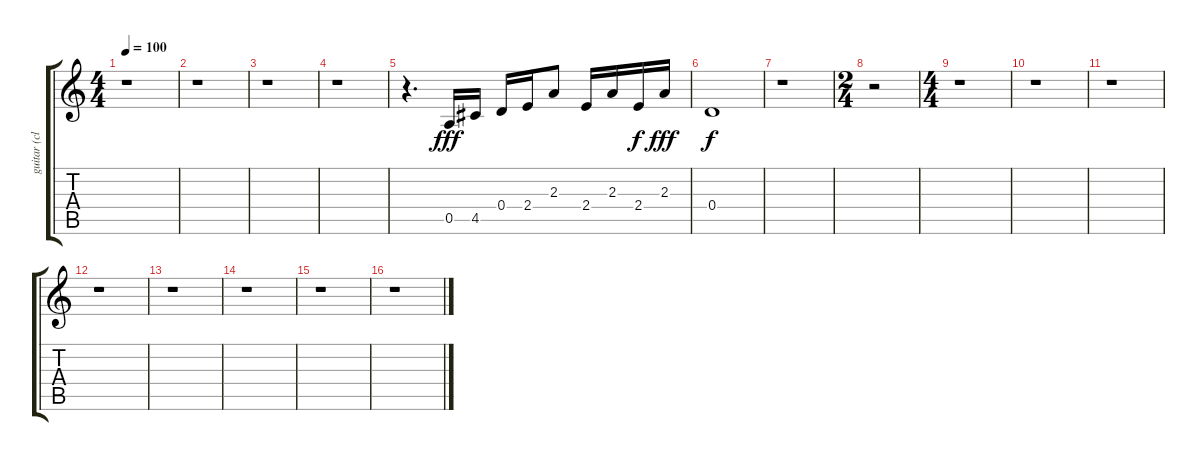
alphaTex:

\track ("guitar (clean)" "guitar (cl") {instrument electricguitarclean}
\staff {score tabs}
\tuning (E4 B3 G3 D3 A2 E2) {hide}
\ts (4 4)
\tempo 100
\clef g2
\ks c
r.1{dy f} |
r.1 |
r.1 |
r.1 |
r.4{d} 0.5.16{dy fff} 4.5.16 0.4.16 2.4.16 2.3.8 2.4.16 2.3.16 2.4.16{dy f} 2.3.16{dy fff} |
0.4.1{dy f} |
r.1 |
\ts (2 4)
r.2 |
\ts (4 4)
r.1 |
r.1 |
r.1 |
r.1 |
r.1 |
r.1 |
r.1 |
r.1
